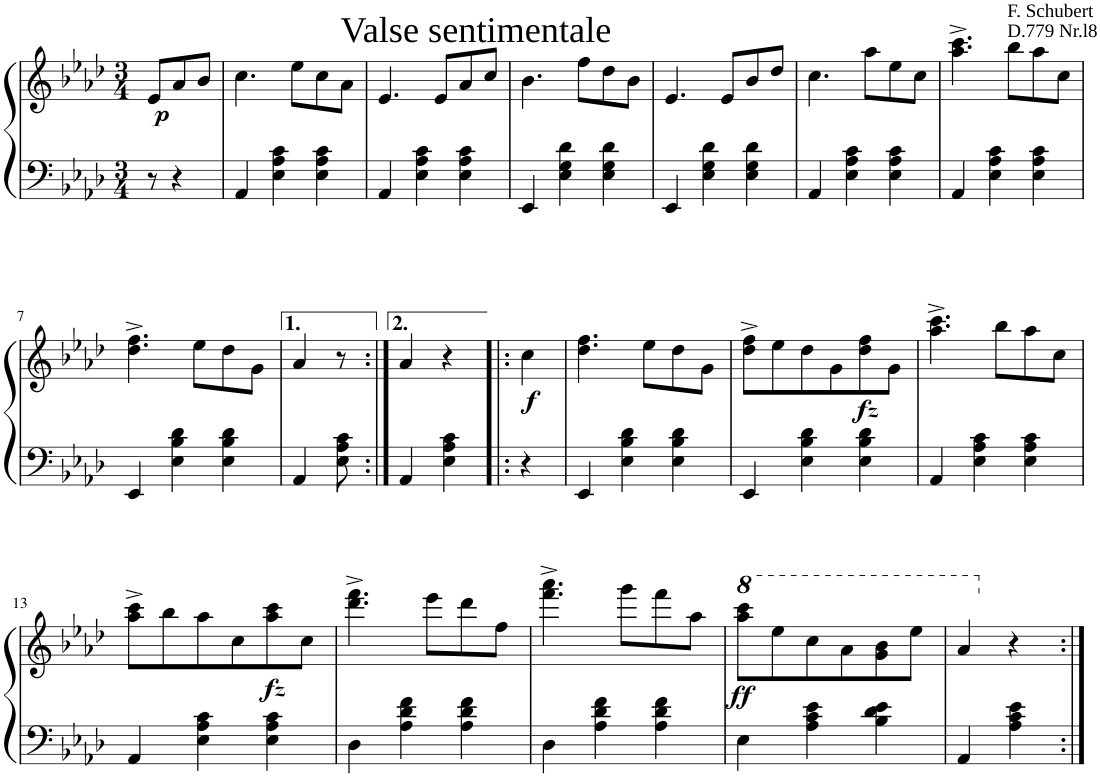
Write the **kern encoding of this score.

**kern	**kern	**dynam
*part1	*part1	*part1
*staff2	*staff1	*staff1/2
*I"Midi_1	*	*
*clefF4	*clefG2	*
*k[b-e-a-d-]	*k[b-e-a-d-]	*
*A-:	*A-:	*
*M3/4	*M3/4	*
=	=	=
!	!	!LO:DY:b
8r	8e-/L	p
4r	8a-/	.
.	8b-/J	.
=1	=1	=1
4AA-/	4.cc\	.
4E-\ 4A-\ 4c\	.	.
.	8ee-\L	.
4E-\ 4A-\ 4c\	8cc\	.
!	!LO:TX:a:t=Valse sentimentale	!
.	8a-\J	.
=2	=2	=2
4AA-/	4.e-/	.
4E-\ 4A-\ 4c\	.	.
.	8e-/L	.
4E-\ 4A-\ 4c\	8a-/	.
.	8cc/J	.
=3	=3	=3
4EE-/	4.b-\	.
4E-\ 4G\ 4d-\	.	.
.	8ff\L	.
4E-\ 4G\ 4d-\	8dd-\	.
.	8b-\J	.
=4	=4	=4
4EE-/	4.e-/	.
4E-\ 4G\ 4d-\	.	.
.	8e-/L	.
4E-\ 4G\ 4d-\	8b-/	.
.	8dd-/J	.
=5	=5	=5
4AA-/	4.cc\	.
4E-\ 4A-\ 4c\	.	.
.	8aa-\L	.
4E-\ 4A-\ 4c\	8ee-\	.
.	8cc\J	.
=6	=6	=6
4AA-/	4.aa-\^ 4.ccc\^	.
4E-\ 4A-\ 4c\	.	.
!	!LO:TX:a:t=F. Schubert	!
!	!LO:TX:a:t=D.779 Nr.l8	!
.	8bb-\L	.
4E-\ 4A-\ 4c\	8aa-\	.
.	8cc\J	.
!!LO:LB:g=z
=7	=7	=7
4EE-/	4.dd-\^ 4.ff\^	.
4E-\ 4B-\ 4d-\	.	.
.	8ee-\L	.
4E-\ 4B-\ 4d-\	8dd-\	.
.	8g\J	.
=8	=8	=8
4AA-/	4a-/	.
8E-\ 8A-\ 8c\	8r	.
=8X1:|!	=8X1:|!	=8X1:|!
4AA-/	4a-/	.
4E-\ 4A-\ 4c\	4r	.
=9!|:	=9!|:	=9!|:
!	!	!LO:DY:b
4r	4cc\	f
=10	=10	=10
4EE-/	4.dd-\ 4.ff\	.
4E-\ 4B-\ 4d-\	.	.
.	8ee-\L	.
4E-\ 4B-\ 4d-\	8dd-\	.
.	8g\J	.
=11	=11	=11
4EE-/	8dd-\^ 8ff\^L	.
.	8ee-\	.
4E-\ 4B-\ 4d-\	8dd-\	.
.	8g\	.
!	!	!LO:DY:b
4E-\ 4B-\ 4d-\	8dd-\ 8ff\	fz
.	8g\J	.
=12	=12	=12
4AA-/	4.aa-\^ 4.ccc\^	.
4E-\ 4A-\ 4c\	.	.
.	8bb-\L	.
4E-\ 4A-\ 4c\	8aa-\	.
.	8cc\J	.
!!LO:LB:g=z
=13	=13	=13
4AA-/	8aa-\^ 8ccc\^L	.
.	8bb-\	.
4E-\ 4A-\ 4c\	8aa-\	.
.	8cc\	.
!	!	!LO:DY:b
4E-\ 4A-\ 4c\	8aa-\ 8ccc\	fz
.	8cc\J	.
=14	=14	=14
4D-\	4.ddd-\^ 4.fff\^	.
4A-\ 4d-\ 4f\	.	.
.	8eee-\L	.
4A-\ 4d-\ 4f\	8ddd-\	.
.	8ff\J	.
=15	=15	=15
4D-\	4.fff\^ 4.aaa-\^	.
4A-\ 4d-\ 4f\	.	.
.	8ggg\L	.
4A-\ 4d-\ 4f\	8fff\	.
.	8aa-\J	.
=16	=16	=16
*	*8va	*
!	!	!LO:DY:b
4E-\	8aaa-\ 8cccc\L	ff
.	8eee-\	.
4A-\ 4c\ 4e-\	8ccc\	.
.	8aa-\	.
4B-\ 4d-\ 4e-\	8gg\ 8bb-\	.
.	8eee-\J	.
=17	=17	=17
4AA-/	4aa-/	.
*	*X8va	*
4A-\ 4c\ 4e-\	4r	.
=:|!	=:|!	=:|!
*-	*-	*-
